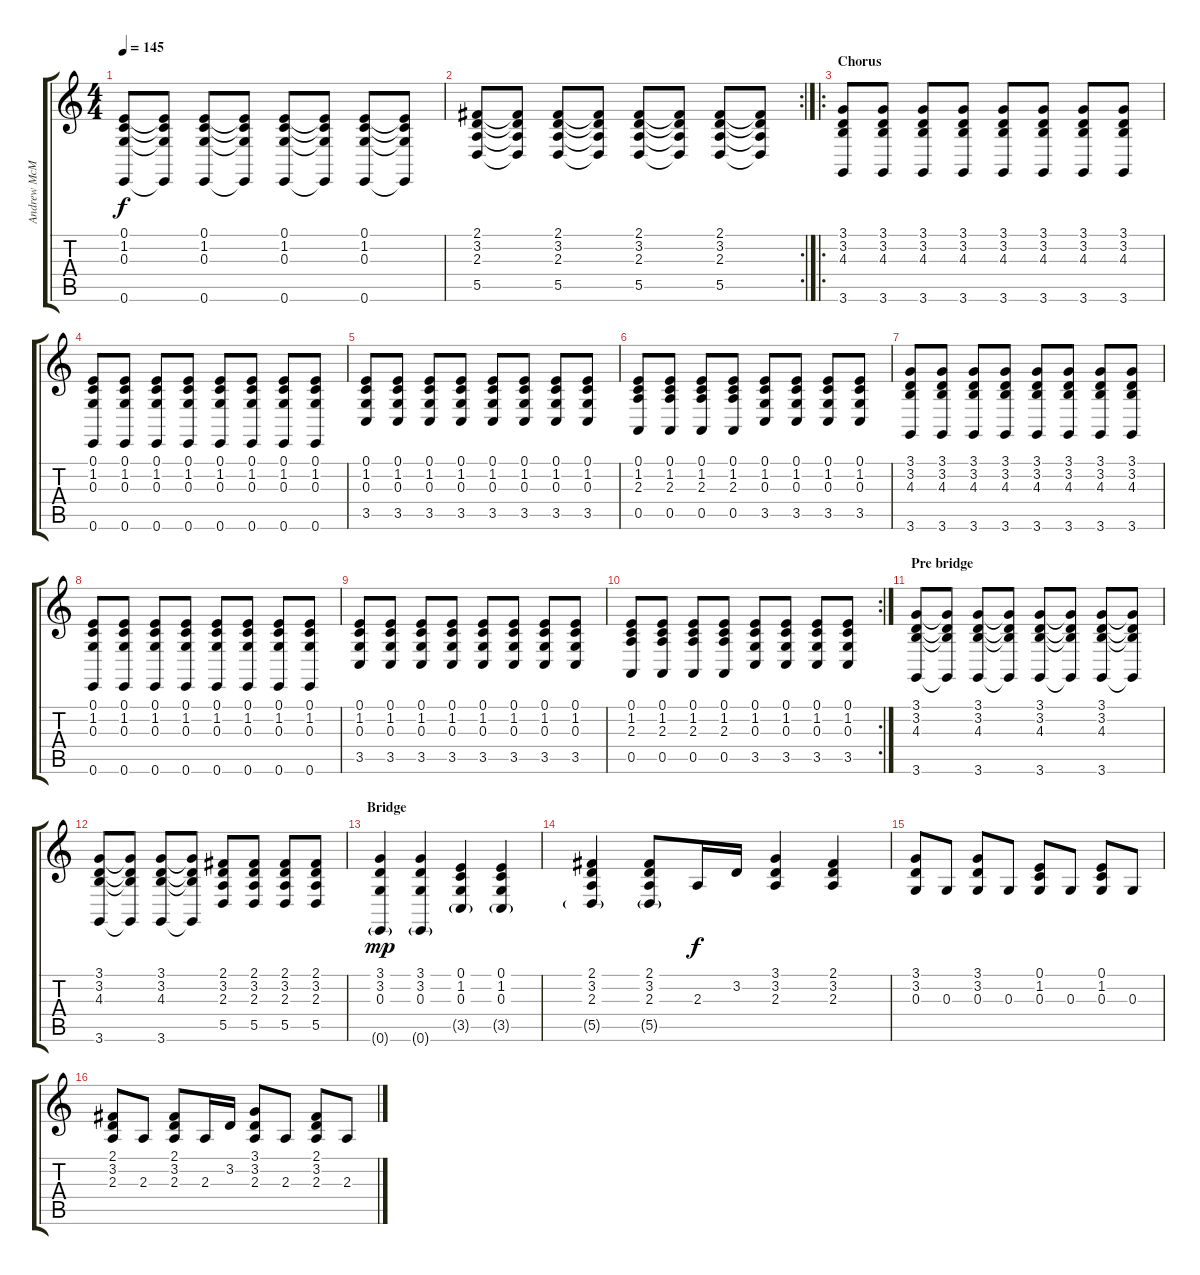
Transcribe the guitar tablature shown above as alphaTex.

\track ("Andrew McMahon" "Andrew McM") {instrument acousticgrandpiano}
\staff {score tabs}
\tuning (E4 B3 G3 D3 A2 E2) {hide}
\ts (4 4)
\tempo 145
\clef g2
\ks c
(0.1 1.2 0.3 0.6).8{dy f} (0.1{t} 1.2{t} 0.3{t} 0.6{t}).8 (0.1 1.2 0.3 0.6).8 (0.1{t} 1.2{t} 0.3{t} 0.6{t}).8 (0.1 1.2 0.3 0.6).8 (0.1{t} 1.2{t} 0.3{t} 0.6{t}).8 (0.1 1.2 0.3 0.6).8 (0.1{t} 1.2{t} 0.3{t} 0.6{t}).8 |
\rc 2
(2.1 3.2 2.3 5.5).8 (2.1{t} 3.2{t} 2.3{t} 5.5{t}).8 (2.1 3.2 2.3 5.5).8 (2.1{t} 3.2{t} 2.3{t} 5.5{t}).8 (2.1 3.2 2.3 5.5).8 (2.1{t} 3.2{t} 2.3{t} 5.5{t}).8 (2.1 3.2 2.3 5.5).8 (2.1{t} 3.2{t} 2.3{t} 5.5{t}).8 |
\ro
\section ("" "Chorus")
(3.1 3.2 4.3 3.6).8{volume 9} (3.1 3.2 4.3 3.6).8 (3.1 3.2 4.3 3.6).8 (3.1 3.2 4.3 3.6).8 (3.1 3.2 4.3 3.6).8 (3.1 3.2 4.3 3.6).8 (3.1 3.2 4.3 3.6).8 (3.1 3.2 4.3 3.6).8 |
(0.1 1.2 0.3 0.6).8 (0.1 1.2 0.3 0.6).8 (0.1 1.2 0.3 0.6).8 (0.1 1.2 0.3 0.6).8 (0.1 1.2 0.3 0.6).8 (0.1 1.2 0.3 0.6).8 (0.1 1.2 0.3 0.6).8 (0.1 1.2 0.3 0.6).8 |
(0.1 1.2 0.3 3.5).8 (0.1 1.2 0.3 3.5).8 (0.1 1.2 0.3 3.5).8 (0.1 1.2 0.3 3.5).8 (0.1 1.2 0.3 3.5).8 (0.1 1.2 0.3 3.5).8 (0.1 1.2 0.3 3.5).8 (0.1 1.2 0.3 3.5).8 |
(0.1 1.2 2.3 0.5).8 (0.1 1.2 2.3 0.5).8 (0.1 1.2 2.3 0.5).8 (0.1 1.2 2.3 0.5).8 (0.1 1.2 0.3 3.5).8 (0.1 1.2 0.3 3.5).8 (0.1 1.2 0.3 3.5).8 (0.1 1.2 0.3 3.5).8 |
(3.1 3.2 4.3 3.6).8 (3.1 3.2 4.3 3.6).8 (3.1 3.2 4.3 3.6).8 (3.1 3.2 4.3 3.6).8 (3.1 3.2 4.3 3.6).8 (3.1 3.2 4.3 3.6).8 (3.1 3.2 4.3 3.6).8 (3.1 3.2 4.3 3.6).8 |
(0.1 1.2 0.3 0.6).8 (0.1 1.2 0.3 0.6).8 (0.1 1.2 0.3 0.6).8 (0.1 1.2 0.3 0.6).8 (0.1 1.2 0.3 0.6).8 (0.1 1.2 0.3 0.6).8 (0.1 1.2 0.3 0.6).8 (0.1 1.2 0.3 0.6).8 |
(0.1 1.2 0.3 3.5).8 (0.1 1.2 0.3 3.5).8 (0.1 1.2 0.3 3.5).8 (0.1 1.2 0.3 3.5).8 (0.1 1.2 0.3 3.5).8 (0.1 1.2 0.3 3.5).8 (0.1 1.2 0.3 3.5).8 (0.1 1.2 0.3 3.5).8 |
\rc 2
(0.1 1.2 2.3 0.5).8 (0.1 1.2 2.3 0.5).8 (0.1 1.2 2.3 0.5).8 (0.1 1.2 2.3 0.5).8 (0.1 1.2 0.3 3.5).8 (0.1 1.2 0.3 3.5).8 (0.1 1.2 0.3 3.5).8 (0.1 1.2 0.3 3.5).8 |
\section ("" "Pre bridge")
(3.1 3.2 4.3 3.6).8{volume 13} (3.1{t} 3.2{t} 4.3{t} 3.6{t}).8 (3.1 3.2 4.3 3.6).8 (3.1{t} 3.2{t} 4.3{t} 3.6{t}).8 (3.1 3.2 4.3 3.6).8 (3.1{t} 3.2{t} 4.3{t} 3.6{t}).8 (3.1 3.2 4.3 3.6).8 (3.1{t} 3.2{t} 4.3{t} 3.6{t}).8 |
(3.1 3.2 4.3 3.6).8 (3.1{t} 3.2{t} 4.3{t} 3.6{t}).8 (3.1 3.2 4.3 3.6).8 (3.1{t} 3.2{t} 4.3{t} 3.6{t}).8 (2.1 3.2 2.3 5.5).8 (2.1 3.2 2.3 5.5).8 (2.1 3.2 2.3 5.5).8 (2.1 3.2 2.3 5.5).8 |
\section ("" "Bridge")
(3.1 3.2 0.3 0.6{g}).4{dy mp instrument harpsichord} (3.1 3.2 0.3 0.6{g}).4 (0.1 1.2 0.3 3.5{g}).4 (0.1 1.2 0.3 3.5{g}).4 |
(2.1 3.2 2.3 5.5{g}).4 (2.1 3.2 2.3 5.5{g}).8 2.3.16{dy f} 3.2.16 (3.1 3.2 2.3).4 (2.1 3.2 2.3).4 |
(3.1 3.2 0.3).8 0.3.8 (3.1 3.2 0.3).8 0.3.8 (0.1 1.2 0.3).8 0.3.8 (0.1 1.2 0.3).8 0.3.8 |
(2.1 3.2 2.3).8 2.3.8 (2.1 3.2 2.3).8 2.3.16 3.2.16 (3.1 3.2 2.3).8 2.3.8 (2.1 3.2 2.3).8 2.3.8
